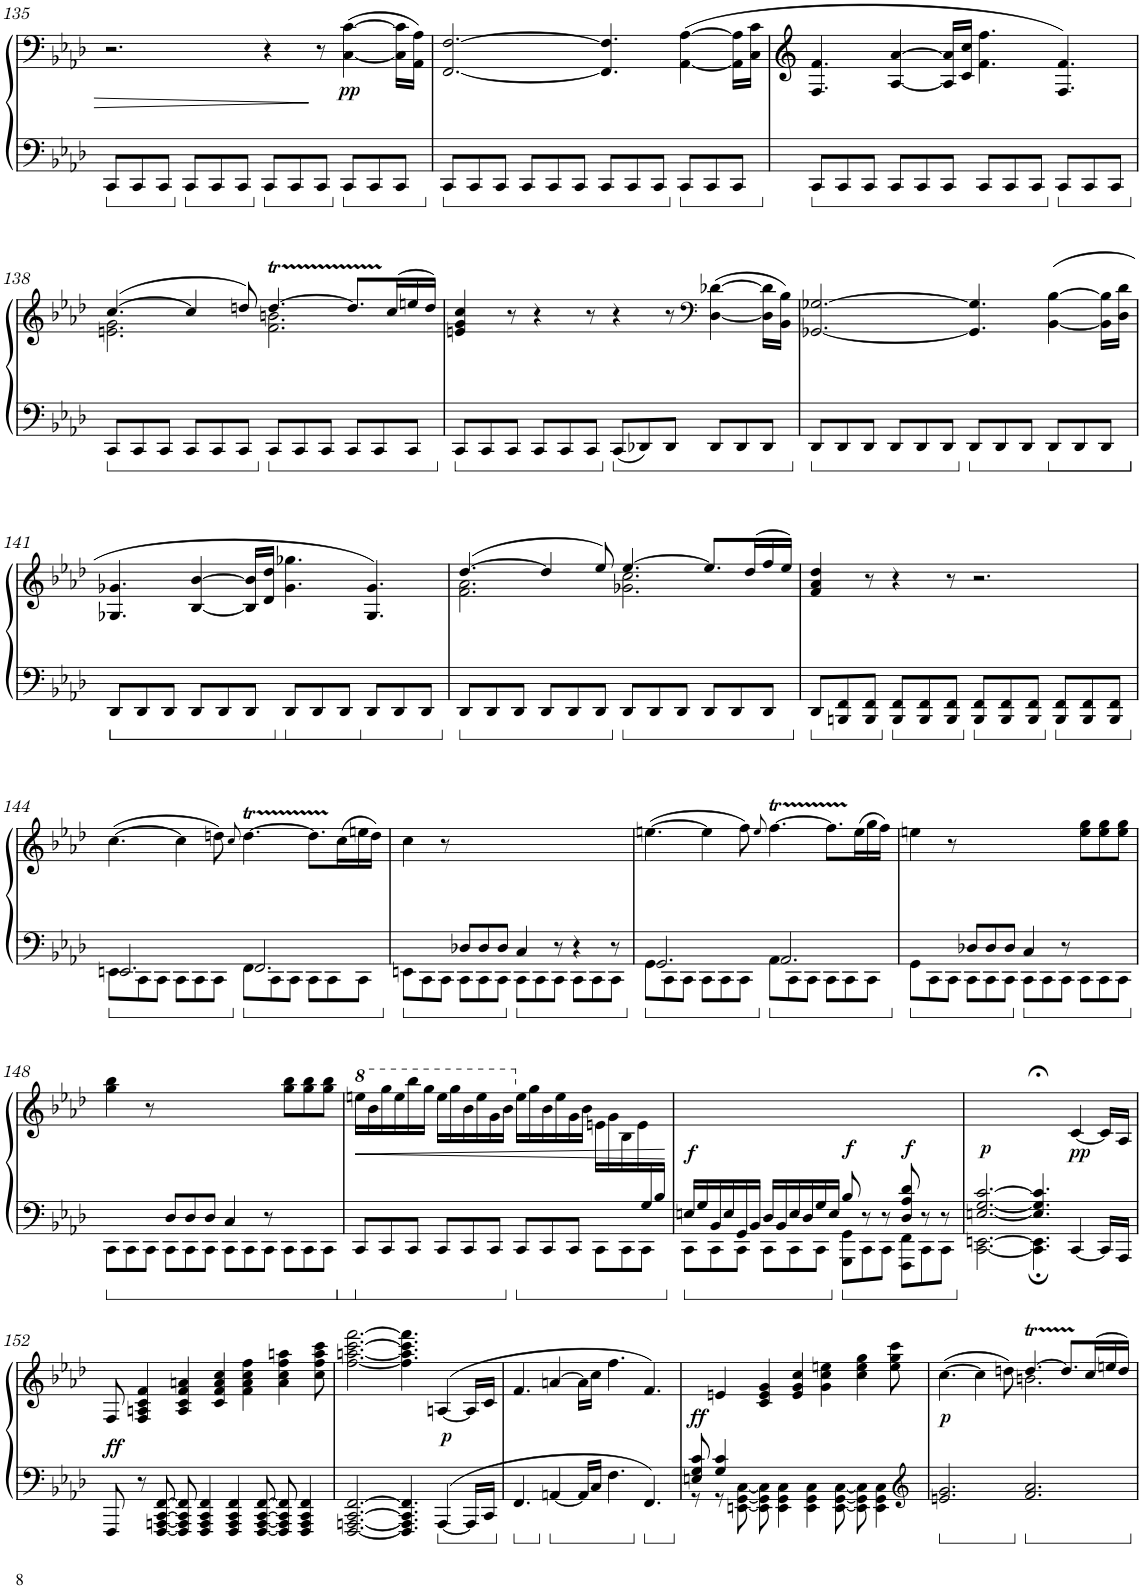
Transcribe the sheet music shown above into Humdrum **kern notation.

**kern	**kern	**dynam
*part1	*part1	*part1
*staff2	*staff1	*staff1/2
*I"Piano	*	*
*I'Pno.	*	*
!!LO:PB:g=z
*clefF4	*clefF4	*
*k[b-e-a-d-]	*k[b-e-a-d-]	*
*M12/8	*M12/8	*
=135	=135	=135
8CC/L	2.r	.
8CC/	.	.
8CC/J	.	.
8CC/L	.	.
8CC/	.	.
8CC/J	.	.
8CC/L	4r	.
8CC/	.	.
8CC/J	8r	.
!	!	!LO:DY:b
8CC/L	([4C\ [4c\	pp
8CC/	.	.
8CC/J	16C\] 16c\]LL	.
.	16AA-\ 16A-\JJ)	.
=136	=136	=136
8CC/L	[2.FF/ [2.F/	.
8CC/	.	.
8CC/J	.	.
8CC/L	.	.
8CC/	.	.
8CC/J	.	.
8CC/L	4.FF/] 4.F/]	.
8CC/	.	.
8CC/J	.	.
8CC/L	([4AA-\ [4A-\	.
8CC/	.	.
8CC/J	16AA-\] 16A-\]LL	.
.	16C\ 16c\JJ	.
=137	=137	=137
8CC/L	4.F/ 4.f/	.
8CC/	.	.
8CC/J	.	.
8CC/L	[4A-/ [4a-/	.
8CC/	.	.
8CC/J	16A-/] 16a-/]LL	.
.	16c/ 16cc/JJ	.
8CC/L	4.f\ 4.ff\	.
8CC/	.	.
8CC/J	.	.
8CC/L	4.F/ 4.f/)	.
8CC/	.	.
8CC/J	.	.
!!LO:LB:g=z
=138	=138	=138
*	*^	*
*	*	*^	*
8CC/L	([4.cc/	2.en\ 2.g\	2.ryy	.
8CC/	.	.	.	.
8CC/J	.	.	.	.
8CC/L	4cc/]	.	.	.
8CC/	.	.	.	.
8CC/J	8ddn/)	.	.	.
8CC/L	[4.ddt/	2.f\ 2.bn\	2.ryy	.
8CC/	.	.	.	.
8CC/J	.	.	.	.
8CC/L	8.ddTTT/L]	.	.	.
8CC/	.	.	.	.
.	(16cc/L	.	.	.
8CC/J	16een/	.	.	.
.	16dd/JJ)	.	.	.
*	*	*v	*v	*
=139	=139	=139	=139
8CC/L	4en/ 4g/ 4cc/	4ryy	.
8CC/	.	.	.
8CC/J	8r	8ryy	.
8CC/L	4r	4ryy	.
8CC/	.	.	.
8CC/J	8r	8ryy	.
8CC/L	4r	4ryy	.
8DD-X/	.	.	.
8DD-/J	8r	8ryy	.
*	*clefF4	*	*
8DD-/L	([4D-\ [4d-X\	4.ryy	.
8DD-/	.	.	.
8DD-/J	16D-\] 16d-\]LL	.	.
.	16BB-\ 16B-\JJ)	.	.
*	*v	*v	*
=140	=140	=140
8DD-/L	[2.GG-X/ [2.G-X/	.
8DD-/	.	.
8DD-/J	.	.
8DD-/L	.	.
8DD-/	.	.
8DD-/J	.	.
8DD-/L	4.GG-/] 4.G-/]	.
8DD-/	.	.
8DD-/J	.	.
8DD-/L	([4BB-\ [4B-\	.
8DD-/	.	.
8DD-/J	16BB-\] 16B-\]LL	.
.	16D-\ 16d-\JJ	.
!!LO:LB:g=z
=141	=141	=141
8DD-/L	4.G-X/ 4.g-X/	.
8DD-/	.	.
8DD-/J	.	.
8DD-/L	[4B-/ [4b-/	.
8DD-/	.	.
8DD-/J	16B-/] 16b-/]LL	.
.	16d-/ 16dd-/JJ	.
8DD-/L	4.g-\ 4.gg-X\	.
8DD-/	.	.
8DD-/J	.	.
8DD-/L	4.G-/ 4.g-/)	.
8DD-/	.	.
8DD-/J	.	.
=142	=142	=142
*	*^	*
*	*	*^	*
8DD-/L	([4.dd-/	2.f\ 2.a-\	2.ryy	.
8DD-/	.	.	.	.
8DD-/J	.	.	.	.
8DD-/L	4dd-/]	.	.	.
8DD-/	.	.	.	.
8DD-/J	8ee-/)	.	.	.
8DD-/L	[4.ee-/	2.g-X\ 2.cc\	2.ryy	.
8DD-/	.	.	.	.
8DD-/J	.	.	.	.
8DD-/L	8.ee-/L]	.	.	.
8DD-/	.	.	.	.
.	(16dd-/L	.	.	.
8DD-/J	16ff/	.	.	.
.	16ee-/JJ)	.	.	.
*	*	*v	*v	*
=143	=143	=143	=143
8DD-/L	4f/ 4a-/ 4dd-/	4ryy	.
8BBBn/ 8FF/	.	.	.
8BBB/ 8FF/J	8r	8ryy	.
8BBB/ 8FF/L	4r	4ryy	.
8BBB/ 8FF/	.	.	.
8BBB/ 8FF/J	8r	8ryy	.
8BBB/ 8FF/L	2.r	2.ryy	.
8BBB/ 8FF/	.	.	.
8BBB/ 8FF/J	.	.	.
8BBB/ 8FF/L	.	.	.
8BBB/ 8FF/	.	.	.
8BBB/ 8FF/J	.	.	.
!!LO:LB:g=z	!!
=144	=144	=144	=144
*^	*	*	*
2.EEn/	8EE\L	([4.cc\	2.ryy	.
.	8CC\	.	.	.
.	8CC\J	.	.	.
.	8CC\L	4cc\]	.	.
.	8CC\	.	.	.
.	8CC\J	8ddn\)	.	.
.	.	8qcc/	.	.
2.FF/	8FF\L	[4.ddt\	2.ryy	.
.	8CC\	.	.	.
.	8CC\J	.	.	.
.	8CC\L	8.ddTTT\L]	.	.
.	8CC\	.	.	.
.	.	(16cc\L	.	.
.	8CC\J	16een\	.	.
.	.	16dd\JJ)	.	.
*	*	*v	*v	*
=145	=145	=145	=145
*	*^	*	*
4.ryy	1.ryy	8EEn\L	4cc\	.
.	.	8CC\	.	.
.	.	8CC\J	8r	.
8D-X/L	.	8CC\L	8ryy	.
8D-/	.	8CC\	.	.
8D-/J	.	8CC\J	.	.
4C/	.	8CC\L	.	.
.	.	8CC\	.	.
2ryy	.	8CC\J	8r	.
.	.	8CC\L	4r	.
.	.	8CC\	.	.
.	.	8CC\J	8r	.
*	*v	*v	*	*
=146	=146	=146	=146
*	*	*^	*
2.GG/	8GG\L	([4.een\	2.ryy	.
.	8CC\	.	.	.
.	8CC\J	.	.	.
.	8CC\L	4ee\]	.	.
.	8CC\	.	.	.
.	8CC\J	8ff\)	.	.
.	.	8qee/	.	.
2.AA-/	8AA-\L	[4.ffT\	2.ryy	.
.	8CC\	.	.	.
.	8CC\J	.	.	.
.	8CC\L	8.ffTTT\L]	.	.
.	8CC\	.	.	.
.	.	(16ee\L	.	.
.	8CC\J	16gg\	.	.
.	.	16ff\JJ)	.	.
*	*	*v	*v	*
=147	=147	=147	=147
*	*^	*	*
4.ryy	1.ryy	8GG\L	4een\	.
.	.	8CC\	.	.
.	.	8CC\J	8r	.
8D-X/L	.	8CC\L	8ryy	.
8D-/	.	8CC\	.	.
8D-/J	.	8CC\J	.	.
4C/	.	8CC\L	.	.
.	.	8CC\	.	.
2ryy	.	8CC\J	8r	.
.	.	8CC\L	8ee\ 8gg\L	.
.	.	8CC\	8ee\ 8gg\	.
.	.	8CC\J	8ee\ 8gg\J	.
!!LO:LB:g=z
=148	=148	=148	=148	=148
4.ryy	8ryy	8CC\L	4gg\ 4bb-\	.
.	8ryy	8CC\	.	.
.	4ryy	8CC\J	8r	.
8D-/L	.	8CC\L	8ryy	.
8D-/	1ryy	8CC\	.	.
8D-/J	.	8CC\J	.	.
4C/	.	8CC\L	.	.
.	.	8CC\	.	.
2ryy	.	8CC\J	8r	.
.	.	8CC\L	8gg\ 8bb-\L	.
.	.	8CC\	8gg\ 8bb-\	.
.	.	8CC\J	8gg\ 8bb-\J	.
*	*v	*v	*	*
=149	=149	=149	=149
*	*	*8va	*
4.ryy	8CC/L	16eeen\LL	.
!	!	!	!LO:HP:b
.	.	16bb-\	<
.	8CC/	16ggg\	.
.	.	16eee\	.
.	8CC/J	16bbb-\	.
.	.	16ggg\JJ	.
.	8CC/L	16eee\LL	.
.	.	16ggg\	.
.	8CC/	16bb-\	.
.	.	16eee\	.
.	8CC/J	16gg\	.
.	.	16bb-\JJ	.
*	*	*X8va	*
.	8CC/L	16ee\LL	.
.	.	16gg\	.
.	8CC/	16b-\	.
.	.	16ee\	.
.	8CC/J	16g\	.
.	.	16b-\JJ	.
.	8CC\L	16en\LL	.
.	.	16g\	.
.	8CC\	16B-\	.
.	.	16e\	.
16G/	8CC\J	8ryy	.
16B-/JJ	.	.	.
*v	*v	*	*
.	.	[
=150	=150	=150
*^	*	*
!	!	!	!LO:DY:b
16En/LL	8CC\L	2.ryy	f
16G/	.	.	.
16BB-/	8CC\	.	.
16E/	.	.	.
16GG/	8CC\J	.	.
16BB-/JJ	.	.	.
16D-/LL	8CC\L	.	.
16BB-/	.	.	.
16E/	8CC\	.	.
16D-/	.	.	.
16G/	8CC\J	.	.
16E/JJ	.	.	.
!	!	!	!LO:DY:b
8B-/	8GGG\ 8GG\L	8ryy	f
4ryy	8CC\	8r	.
.	8CC\J	8r	.
!	!	!	!LO:DY:b
8D-/ 8A-/ 8d-/	8FFF\ 8FF\L	8ryy	f
4ryy	8CC\	8r	.
.	8CC\J	8r	.
=151	=151	=151	=151
!	!	!	!LO:DY:b
[2.En/ [2.G/ [2.c/	[2.CC\ [2.EEn\	8ryy	p
4.E/];< 4.G/];< 4.c/];<	4.CC\]; 4.EE\];	.	.
!	!	!	!LO:DY:b
4.ryy	[4CC/	[4c/	pp
.	16CC/LL]	16c/LL]	.
.	16AAA-/JJ	16A-/JJ	.
!!LO:LB:g=z
=152	=152	=152	=152
!	!	!	!LO:DY:a=2
*v	*v	*	*
8FFF/	8F/	ff
8r	4F/ 4An/ 4c/ 4f/	.
[8FFF/ [8AAAn/ [8CC/ [8FF/	.	.
8FFF/] 8AAA/] 8CC/] 8FF/]	4A/ 4c/ 4f/ 4an/	.
4FFF/ 4AAA/ 4CC/ 4FF/	.	.
.	4c/ 4f/ 4a/ 4cc/	.
4FFF/ 4AAA/ 4CC/ 4FF/	.	.
.	4f\ 4a\ 4cc\ 4ff\	.
[8FFF/ [8AAA/ [8CC/ [8FF/	.	.
8FFF/] 8AAA/] 8CC/] 8FF/]	4a\ 4cc\ 4ff\ 4aan\	.
4FFF/ 4AAA/ 4CC/ 4FF/	.	.
.	8cc\ 8ff\ 8aa\ 8ccc\	.
=153	=153	=153
[2.FFF/ [2.AAAn/ [2.CC/ [2.FF/	[2.ff\ [2.aan\ [2.ccc\ [2.fff\	.
4.FFF/] 4.AAA/] 4.CC/] 4.FF/]	4.ff\] 4.aa\] 4.ccc\] 4.fff\]	.
!	!	!LO:DY:a=2
[4AAA/	(>[4An/	p
16AAA/LL]	16A/LL]	.
16CC/JJ	16c/JJ	.
=154	=154	=154
4.FF/	4.f/	.
[4AAn/	[4an/	.
16AA/LL]	16a\LL]	.
16C/JJ	16cc\JJ	.
4.F\	4.ff\	.
4.FF/	4.f/)	.
=155	=155	=155
*^	*	*
!	!	!	!LO:DY:b
8En/ 8G/ 8c/	8r	8ryy	ff
4G/ 4c/	8r	4en/	.
.	[8EEn\ [8GG\ [8C\	.	.
4ryy	8EE\] 8GG\] 8C\]	4c/ 4e/ 4g/	.
.	4EE\ 4GG\ 4C\	.	.
8ryy	.	4e/ 4g/ 4cc/	.
2.ryy	4EE\ 4GG\ 4C\	.	.
.	.	4g\ 4cc\ 4een\	.
.	[8EE\ [8GG\ [8C\	.	.
.	8EE\] 8GG\] 8C\]	4cc\ 4ee\ 4gg\	.
.	4EE\ 4GG\ 4C\	.	.
.	.	8ee\ 8gg\ 8ccc\	.
*clefG2	*	*	*
8ryy	8ryy	8ryy	.
=156	=156	=156	=156
*	*	*^	*
*	*	*	*^	*
!	!	!	!	!	!LO:DY:b
*v	*v	*	*	*	*
2.en/ 2.g/	(>[>4.cc\	2.ryy	2.ryy	p
.	4cc\]	.	.	.
.	8ddn\)	.	.	.
2.f/ 2.a-/	[4.ddt/	2.bn\	2.ryy	.
.	8.ddTTT/L]	.	.	.
.	(16cc/L	.	.	.
.	16een/	.	.	.
.	16dd/JJ)	.	.	.
*	*v	*v	*v	*
=	=	=
*-	*-	*-
